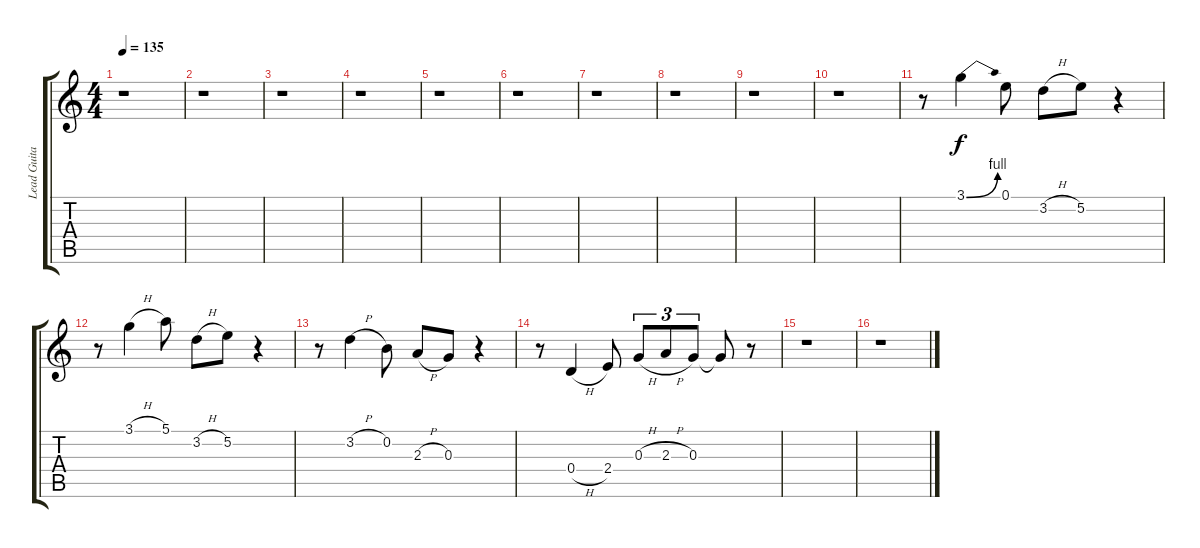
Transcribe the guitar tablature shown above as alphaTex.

\track ("Lead Guitar" "Lead Guita") {instrument distortionguitar}
\staff {score tabs}
\tuning (E4 B3 G3 D3 A2 E2) {hide}
\ts (4 4)
\tempo 135
\clef g2
\ks c
r.1{dy f} |
r.1 |
r.1 |
r.1 |
r.1 |
r.1 |
r.1 |
r.1 |
r.1 |
r.1 |
r.8 3.1{be (bend 0 0 60 4)}.4 0.1.8 3.2{h}.8 5.2.8 r.4 |
r.8 3.1{h}.4 5.1.8 3.2{h}.8 5.2.8 r.4 |
r.8 3.2{h}.4 0.2.8 2.3{h}.8 0.3.8 r.4 |
r.8 0.4{h}.4 2.4.8 0.3{h}.8{tu (3 2)} 2.3{h}.8{tu (3 2)} 0.3.8{tu (3 2)} 0.3{t}.8 r.8 |
r.1 |
r.1
